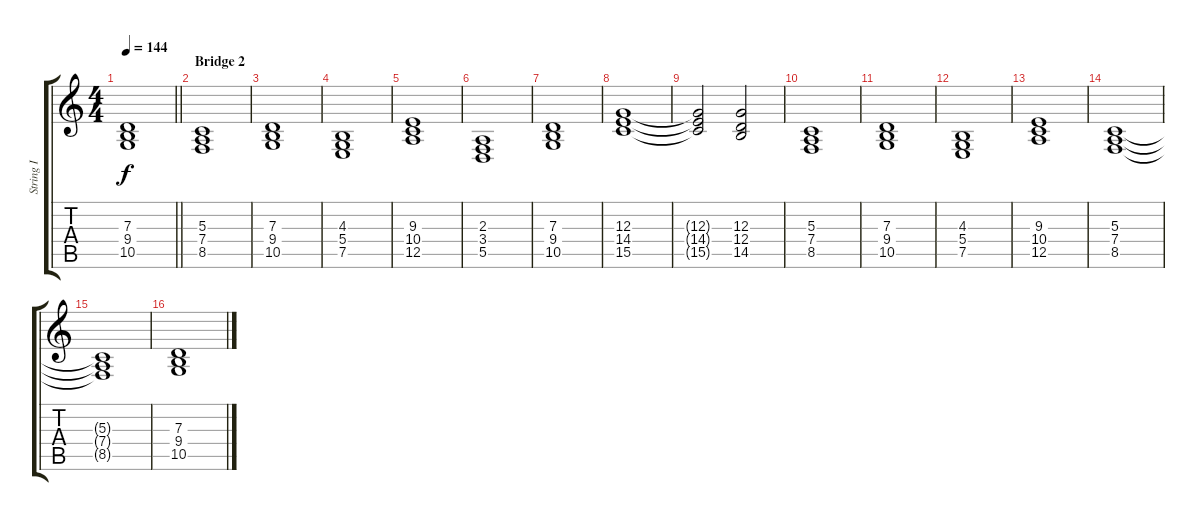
\track ("String I" "String I") {instrument stringensemble1}
\staff {score tabs}
\tuning (E4 B3 G3 D3 A2 E2) {hide}
\ts (4 4)
\tempo 144
\clef g2
\barLineRight lightlight
\ks c
(7.3 9.4 10.5).1{dy f} |
\section ("" "Bridge 2")
(5.3 7.4 8.5).1 |
(7.3 9.4 10.5).1 |
(4.3 5.4 7.5).1 |
(9.3 10.4 12.5).1 |
(2.3 3.4 5.5).1 |
(7.3 9.4 10.5).1 |
(12.3 14.4 15.5).1 |
(12.3{t} 14.4{t} 15.5{t}).2 (12.3 12.4 14.5).2 |
(5.3 7.4 8.5).1 |
(7.3 9.4 10.5).1 |
(4.3 5.4 7.5).1 |
(9.3 10.4 12.5).1 |
(5.3 7.4 8.5).1 |
(5.3{t} 7.4{t} 8.5{t}).1 |
(7.3 9.4 10.5).1
